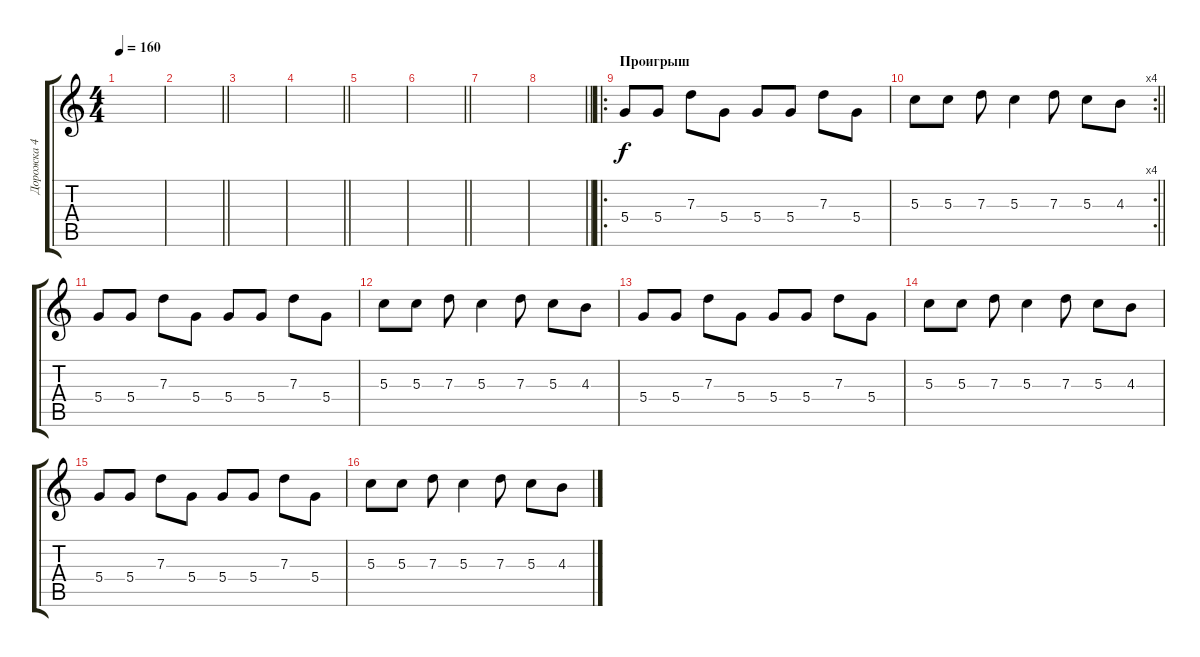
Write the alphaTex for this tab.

\track ("Дорожка 4" "Дорожка 4") {instrument distortionguitar}
\staff {score tabs}
\tuning (E4 B3 G3 D3 A2 E2) {hide}
\ts (4 4)
\tempo 160
\clef g2
\ks c
|
\barLineRight lightlight
|
|
\barLineRight lightlight
|
|
\barLineRight lightlight
|
|
\barLineRight lightlight
|
\ro
\section ("" "Проигрыш")
5.4.8{instrument distortionguitar} 5.4.8 7.3.8 5.4.8 5.4.8 5.4.8 7.3.8 5.4.8 |
\rc 4
\barLineRight lightlight
5.3.8 5.3.8 7.3.8 5.3.4 7.3.8 5.3.8 4.3.8 |
5.4.8{volume 10 instrument electricguitarmuted} 5.4.8 7.3.8 5.4.8 5.4.8 5.4.8 7.3.8 5.4.8 |
5.3.8 5.3.8 7.3.8 5.3.4 7.3.8 5.3.8 4.3.8 |
5.4.8 5.4.8 7.3.8 5.4.8 5.4.8 5.4.8 7.3.8 5.4.8 |
5.3.8 5.3.8 7.3.8 5.3.4 7.3.8 5.3.8 4.3.8 |
5.4.8{volume 10 instrument electricguitarmuted} 5.4.8 7.3.8 5.4.8 5.4.8 5.4.8 7.3.8 5.4.8 |
5.3.8 5.3.8 7.3.8 5.3.4 7.3.8 5.3.8 4.3.8
